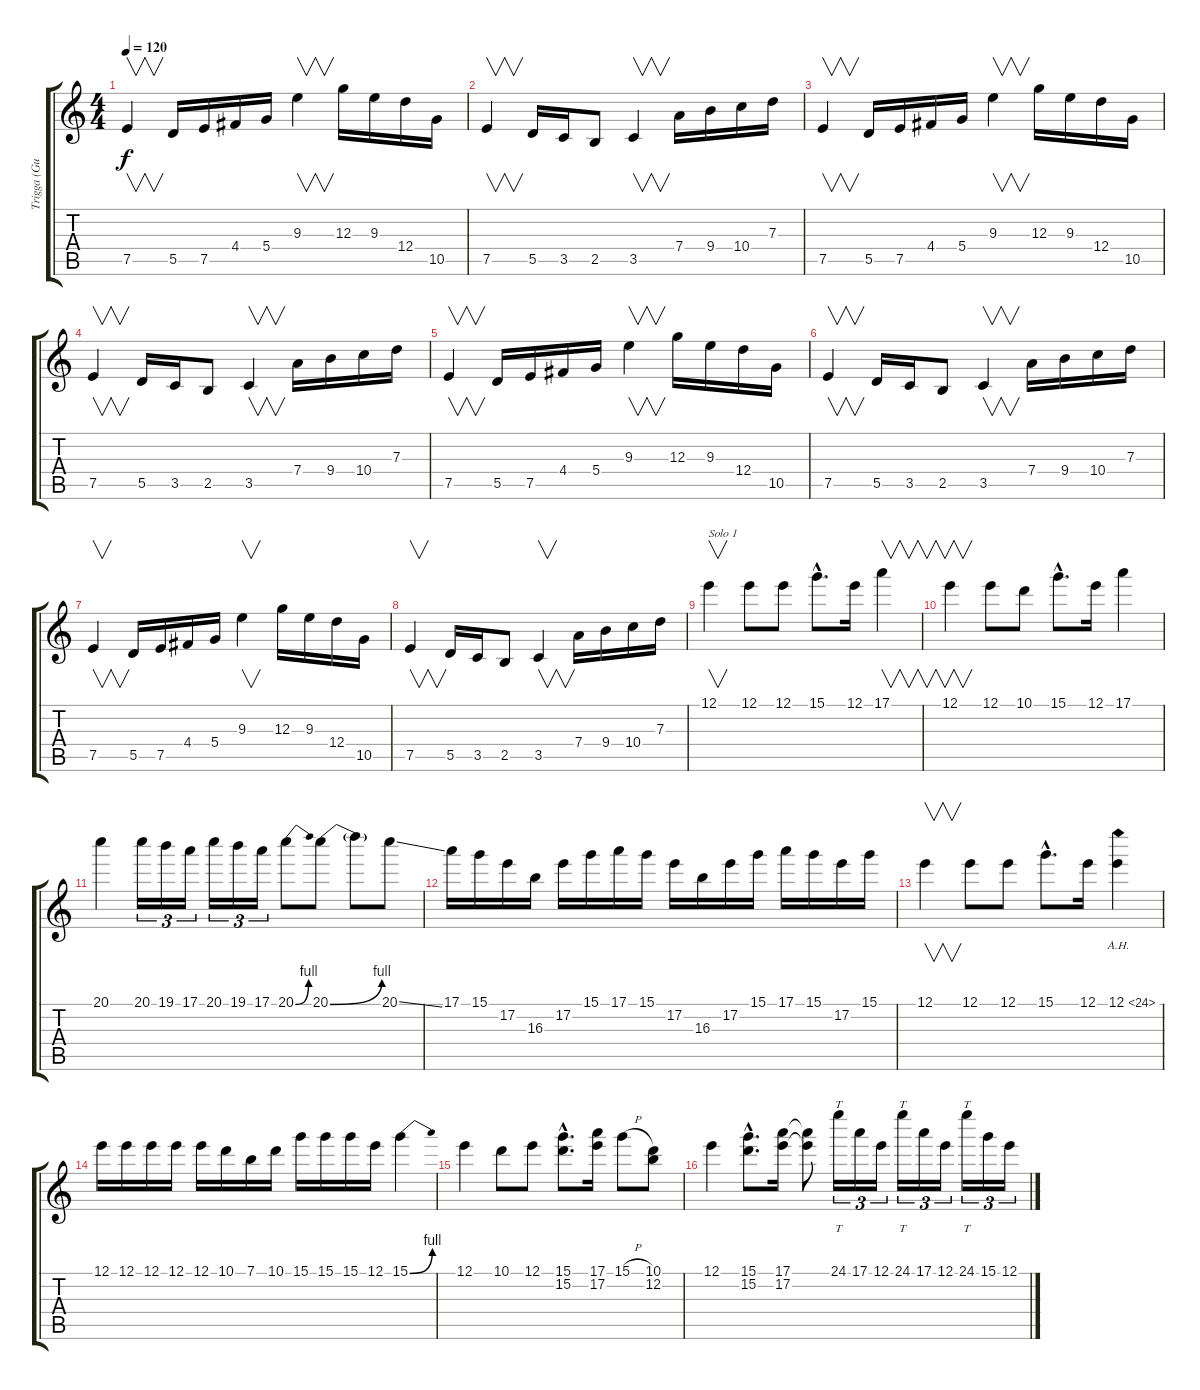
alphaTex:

\track ("Trigga (Guitar 2)" "Trigga (Gu") {instrument distortionguitar}
\staff {score tabs}
\tuning (E4 B3 G3 D3 A2 E2) {hide}
\ts (4 4)
\tempo 120
\clef g2
\ks c
7.5.4{v dy f} 5.5.16 7.5.16 4.4.16 5.4.16 9.3.4{v} 12.3.16 9.3.16 12.4.16 10.5.16 |
7.5.4{v} 5.5.16 3.5.16 2.5.8 3.5.4{v} 7.4.16 9.4.16 10.4.16 7.3.16 |
7.5.4{v} 5.5.16 7.5.16 4.4.16 5.4.16 9.3.4{v} 12.3.16 9.3.16 12.4.16 10.5.16 |
7.5.4{v} 5.5.16 3.5.16 2.5.8 3.5.4{v} 7.4.16 9.4.16 10.4.16 7.3.16 |
7.5.4{v} 5.5.16 7.5.16 4.4.16 5.4.16 9.3.4{v} 12.3.16 9.3.16 12.4.16 10.5.16 |
7.5.4{v} 5.5.16 3.5.16 2.5.8 3.5.4{v} 7.4.16 9.4.16 10.4.16 7.3.16 |
7.5.4{v} 5.5.16 7.5.16 4.4.16 5.4.16 9.3.4{v} 12.3.16 9.3.16 12.4.16 10.5.16 |
7.5.4{v} 5.5.16 3.5.16 2.5.8 3.5.4{v} 7.4.16 9.4.16 10.4.16 7.3.16 |
12.1.4{v txt "Solo 1"} 12.1.8 12.1.8 15.1{hac}.8{d} 12.1.16 17.1.4{v} |
12.1.4{v} 12.1.8 10.1.8 15.1{hac}.8{d} 12.1.16 17.1.4 |
20.1.4 20.1.16{tu (3 2)} 19.1.16{tu (3 2)} 17.1.16{tu (3 2)} 20.1.16{tu (3 2)} 19.1.16{tu (3 2)} 17.1.16{tu (3 2)} 20.1{be (bend 0 0 60 4)}.8 20.1{be (bend 0 0 60 4)}.8 20.1{t}.8 20.1{ss}.8 |
17.1.16 15.1.16 17.2.16 16.3.16 17.2.16 15.1.16 17.1.16 15.1.16 17.2.16 16.3.16 17.2.16 15.1.16 17.1.16 15.1.16 17.2.16 15.1.16 |
12.1.4{v} 12.1.8 12.1.8 15.1{hac}.8{d} 12.1.16 12.1{ah 12}.4 |
12.1.16 12.1.16 12.1.16 12.1.16 12.1.16 10.1.16 7.1.16 10.1.16 15.1.16 15.1.16 15.1.16 12.1.16 15.1{be (bend 0 0 60 4)}.4 |
12.1.4 10.1.8 12.1.8 (15.1{hac} 15.2{hac}).8{d} (17.1 17.2).16 15.1{h}.8 (10.1 12.2).8 |
12.1.4 (15.1{hac} 15.2{hac}).8{d} (17.1 17.2).16 (17.1{t} 17.2{t}).8 24.1.16{tt tu (3 2)} 17.1.16{tu (3 2)} 12.1.16{tu (3 2)} 24.1.16{tt tu (3 2)} 17.1.16{tu (3 2)} 12.1.16{tu (3 2)} 24.1.16{tt tu (3 2)} 15.1.16{tu (3 2)} 12.1.16{tu (3 2)}
